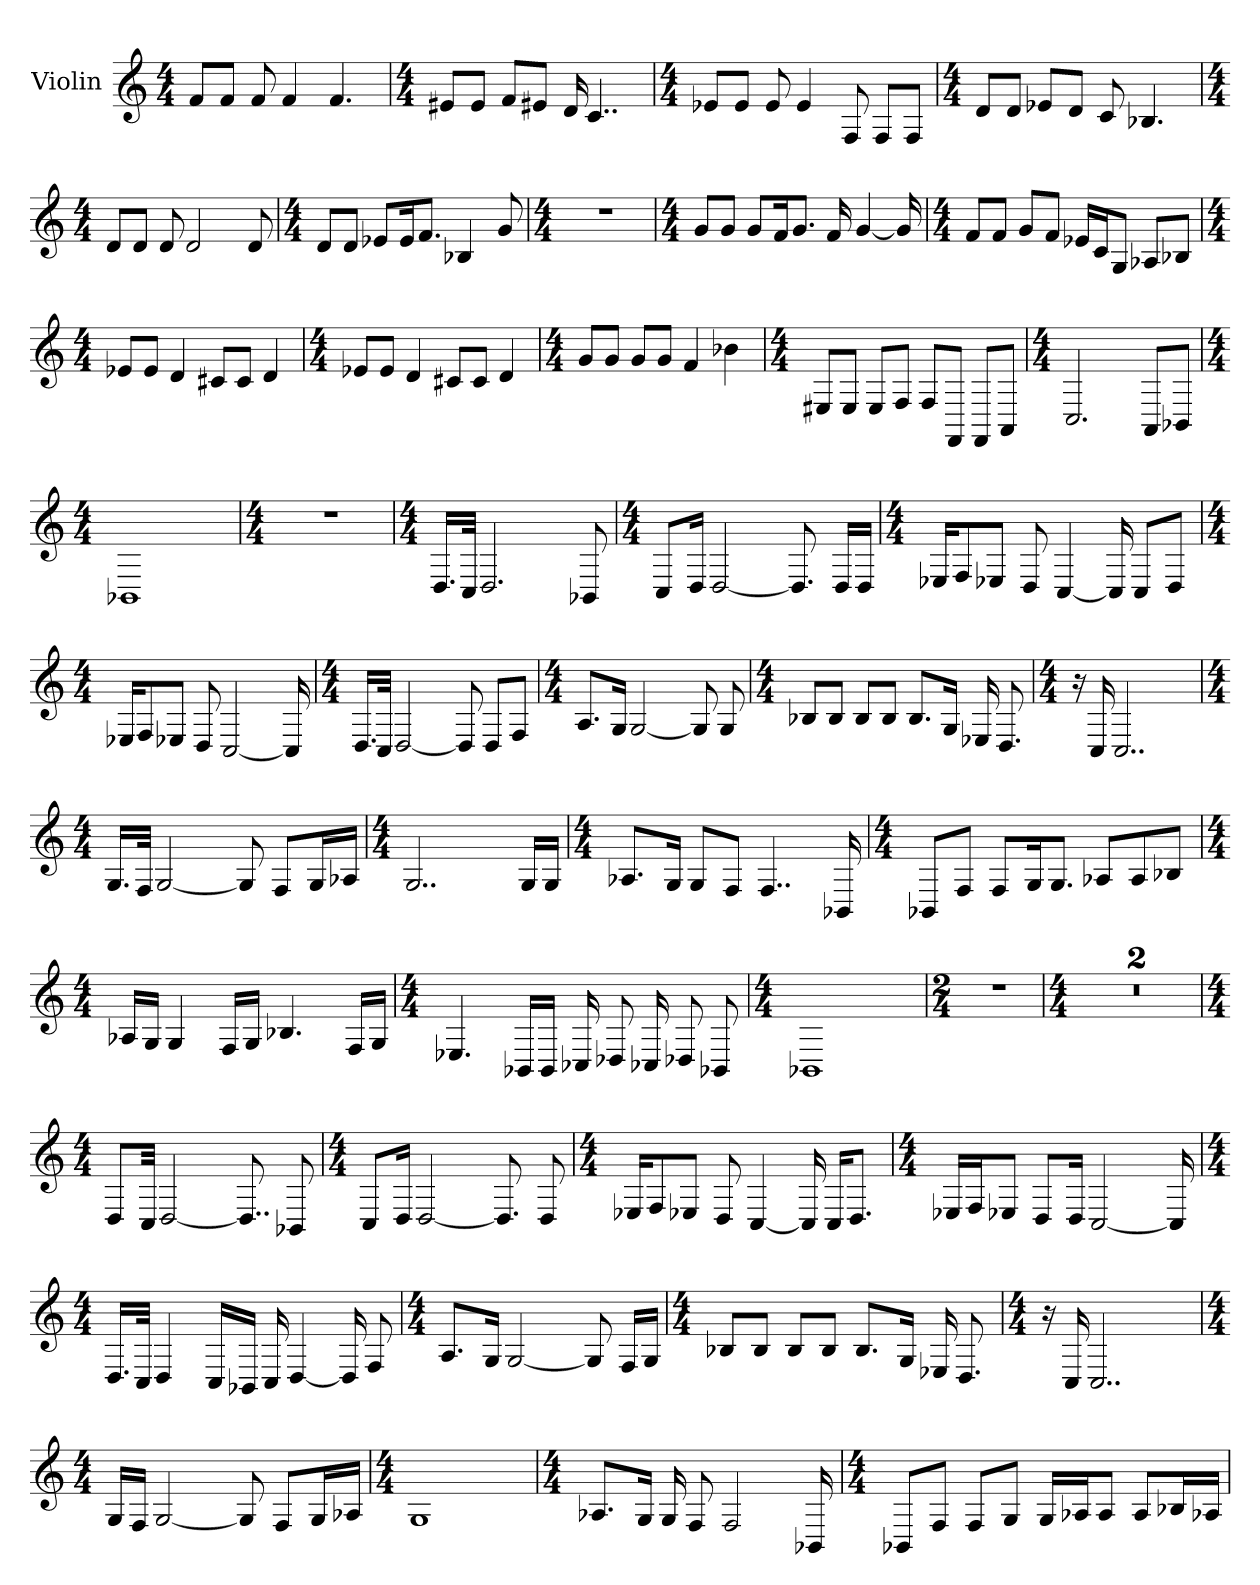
**kern
*part1
*staff1
*I"Violin
*I'Vln
*M4/4
=
8fL
8fJ
8f
4f
4.f
=
*M4/4
8e#XL
8e#J
8fL
8e#XJ
16d
4..c
=
*M4/4
8e-XL
8e-J
8e-
4e-
8F
8FL
8FJ
=
*M4/4
8dL
8dJ
8e-XL
8dJ
8c
4.B-X
=
*M4/4
8dL
8dJ
8d
2d
8d
=
*M4/4
8dL
8dJ
8e-XL
16e-K
8.fJ
4B-X
8g
=
*M4/4
1r
=
*M4/4
8gL
8gJ
8gL
16fK
8.gJ
16f
[4g
16g]
=
*M4/4
8fL
8fJ
8gL
8fJ
16e-XLL
16cJ
8GJ
8A-XL
8B-XJ
=
*M4/4
8e-XL
8e-J
4d
8c#XL
8c#J
4d
=
*M4/4
8e-XL
8e-J
4d
8c#XL
8c#J
4d
=
*M4/4
8gL
8gJ
8gL
8gJ
4f
4b-X
=
*M4/4
8E#XL
8E#J
8E#L
8FJ
8FL
8FFJ
8FFL
8AAJ
=
*M4/4
2.C
8AAL
8BB-XJ
=
*M4/4
1BB-X
=
*M4/4
1r
=
*M4/4
16.DLL
32CJJk
2.D
8BB-X
=
*M4/4
8CL
16DJk
[2D
8.D]
16DLL
16DJJ
=
*M4/4
16E-XKL
8F
8E-XJ
8D
[4C
16C]
8CL
8DJ
=
*M4/4
16E-XKL
8F
8E-XJ
8D
[2C
16C]
=
*M4/4
16.DLL
32CJJk
[2D
8D]
8DL
8FJ
=
*M4/4
8.AL
16GJk
[2G
8G]
8G
=
*M4/4
8B-XL
8B-J
8B-L
8B-J
8.B-L
16GJk
16E-XLL
8.DJ
=
*M4/4
16r
16C
2..C
=
*M4/4
16.GLL
32FJJk
[2G
8G]
8FL
16GL
16A-XJJ
=
*M4/4
2..G
16GLL
16GJJ
=
*M4/4
8.A-XL
16GJk
8GL
8FJ
4..F
16BB-X
=
*M4/4
8BB-XL
8FJ
8FL
16GK
8.GJ
8A-XL
8A-
8B-XJ
=
*M4/4
16A-XLL
16GJJ
4G
16FLL
16GJJ
4.B-X
16FLL
16GJJ
=
*M4/4
4.E-X
16BB-XLL
16BB-JJ
16C-XLL
8D-X
16C-XJk
8D-XL
8BB-XJ
=
*M4/4
1BB-X
=
*M2/4
2r
=
*M4/4
1r
=
*M4/4
1r
=
*M4/4
8DL
32CJkk
[2D
8..D]
8BB-X
=
*M4/4
8CL
16DJk
[2D
8.D]
8D
=
*M4/4
16E-XKL
8F
8E-XJ
8D
[4C
16C]
16CKL
8.DJ
=
*M4/4
16E-XLL
16FJ
8E-XJ
8DL
16DJk
[2C
16C]
=
*M4/4
16.DLL
32CJJk
4D
16CLL
16BB-XJJ
16C
[4D
16D]
8F
=
*M4/4
8.AL
16GJk
[2G
8G]
16FLL
16GJJ
=
*M4/4
8B-XL
8B-J
8B-L
8B-J
8.B-L
16GJk
16E-XLL
8.DJ
=
*M4/4
16r
16C
2..C
=
*M4/4
16GLL
16FJJ
[2G
8G]
8FL
16GL
16A-XJJ
=
*M4/4
1G
=
*M4/4
8.A-XL
16GJk
16GLL
8FJ
2F
16BB-X
=
*M4/4
8BB-XL
8FJ
8FL
8GJ
16GLL
16A-XJ
8A-J
8A-L
16B-XL
16A-XJJ
=
*-
